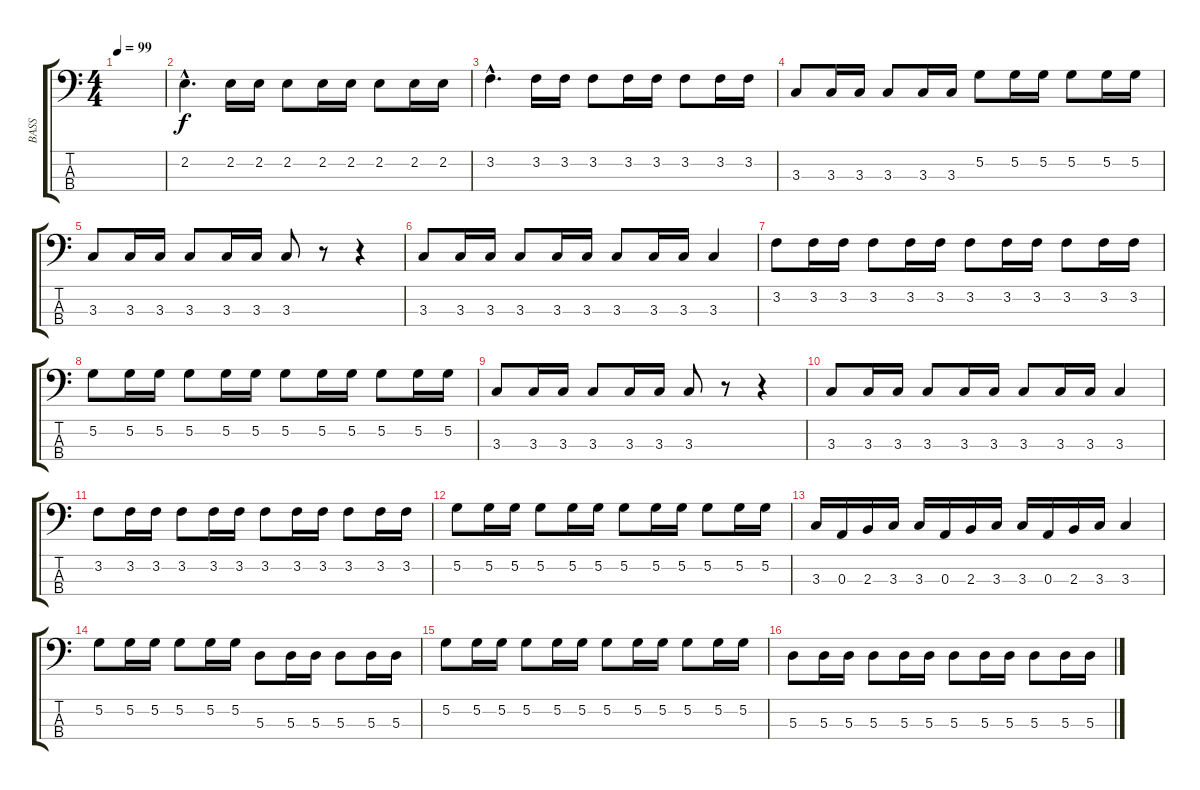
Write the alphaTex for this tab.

\track ("BASS" "BASS") {instrument electricbassfinger}
\staff {score tabs}
\tuning (G2 D2 A1 E1) {hide}
\ts (4 4)
\tempo 99
\clef f4
\ks c
|
2.2{hac}.4{d} 2.2.16 2.2.16 2.2.8 2.2.16 2.2.16 2.2.8 2.2.16 2.2.16 |
3.2{hac}.4{d} 3.2.16 3.2.16 3.2.8 3.2.16 3.2.16 3.2.8 3.2.16 3.2.16 |
3.3.8 3.3.16 3.3.16 3.3.8 3.3.16 3.3.16 5.2.8 5.2.16 5.2.16 5.2.8 5.2.16 5.2.16 |
3.3.8 3.3.16 3.3.16 3.3.8 3.3.16 3.3.16 3.3.8 r.8 r.4 |
3.3.8 3.3.16 3.3.16 3.3.8 3.3.16 3.3.16 3.3.8 3.3.16 3.3.16 3.3.4 |
3.2.8 3.2.16 3.2.16 3.2.8 3.2.16 3.2.16 3.2.8 3.2.16 3.2.16 3.2.8 3.2.16 3.2.16 |
5.2.8 5.2.16 5.2.16 5.2.8 5.2.16 5.2.16 5.2.8 5.2.16 5.2.16 5.2.8 5.2.16 5.2.16 |
3.3.8 3.3.16 3.3.16 3.3.8 3.3.16 3.3.16 3.3.8 r.8 r.4 |
3.3.8 3.3.16 3.3.16 3.3.8 3.3.16 3.3.16 3.3.8 3.3.16 3.3.16 3.3.4 |
3.2.8 3.2.16 3.2.16 3.2.8 3.2.16 3.2.16 3.2.8 3.2.16 3.2.16 3.2.8 3.2.16 3.2.16 |
5.2.8 5.2.16 5.2.16 5.2.8 5.2.16 5.2.16 5.2.8 5.2.16 5.2.16 5.2.8 5.2.16 5.2.16 |
3.3.16 0.3.16 2.3.16 3.3.16 3.3.16 0.3.16 2.3.16 3.3.16 3.3.16 0.3.16 2.3.16 3.3.16 3.3.4 |
5.2.8 5.2.16 5.2.16 5.2.8 5.2.16 5.2.16 5.3.8 5.3.16 5.3.16 5.3.8 5.3.16 5.3.16 |
5.2.8 5.2.16 5.2.16 5.2.8 5.2.16 5.2.16 5.2.8 5.2.16 5.2.16 5.2.8 5.2.16 5.2.16 |
5.3.8 5.3.16 5.3.16 5.3.8 5.3.16 5.3.16 5.3.8 5.3.16 5.3.16 5.3.8 5.3.16 5.3.16
